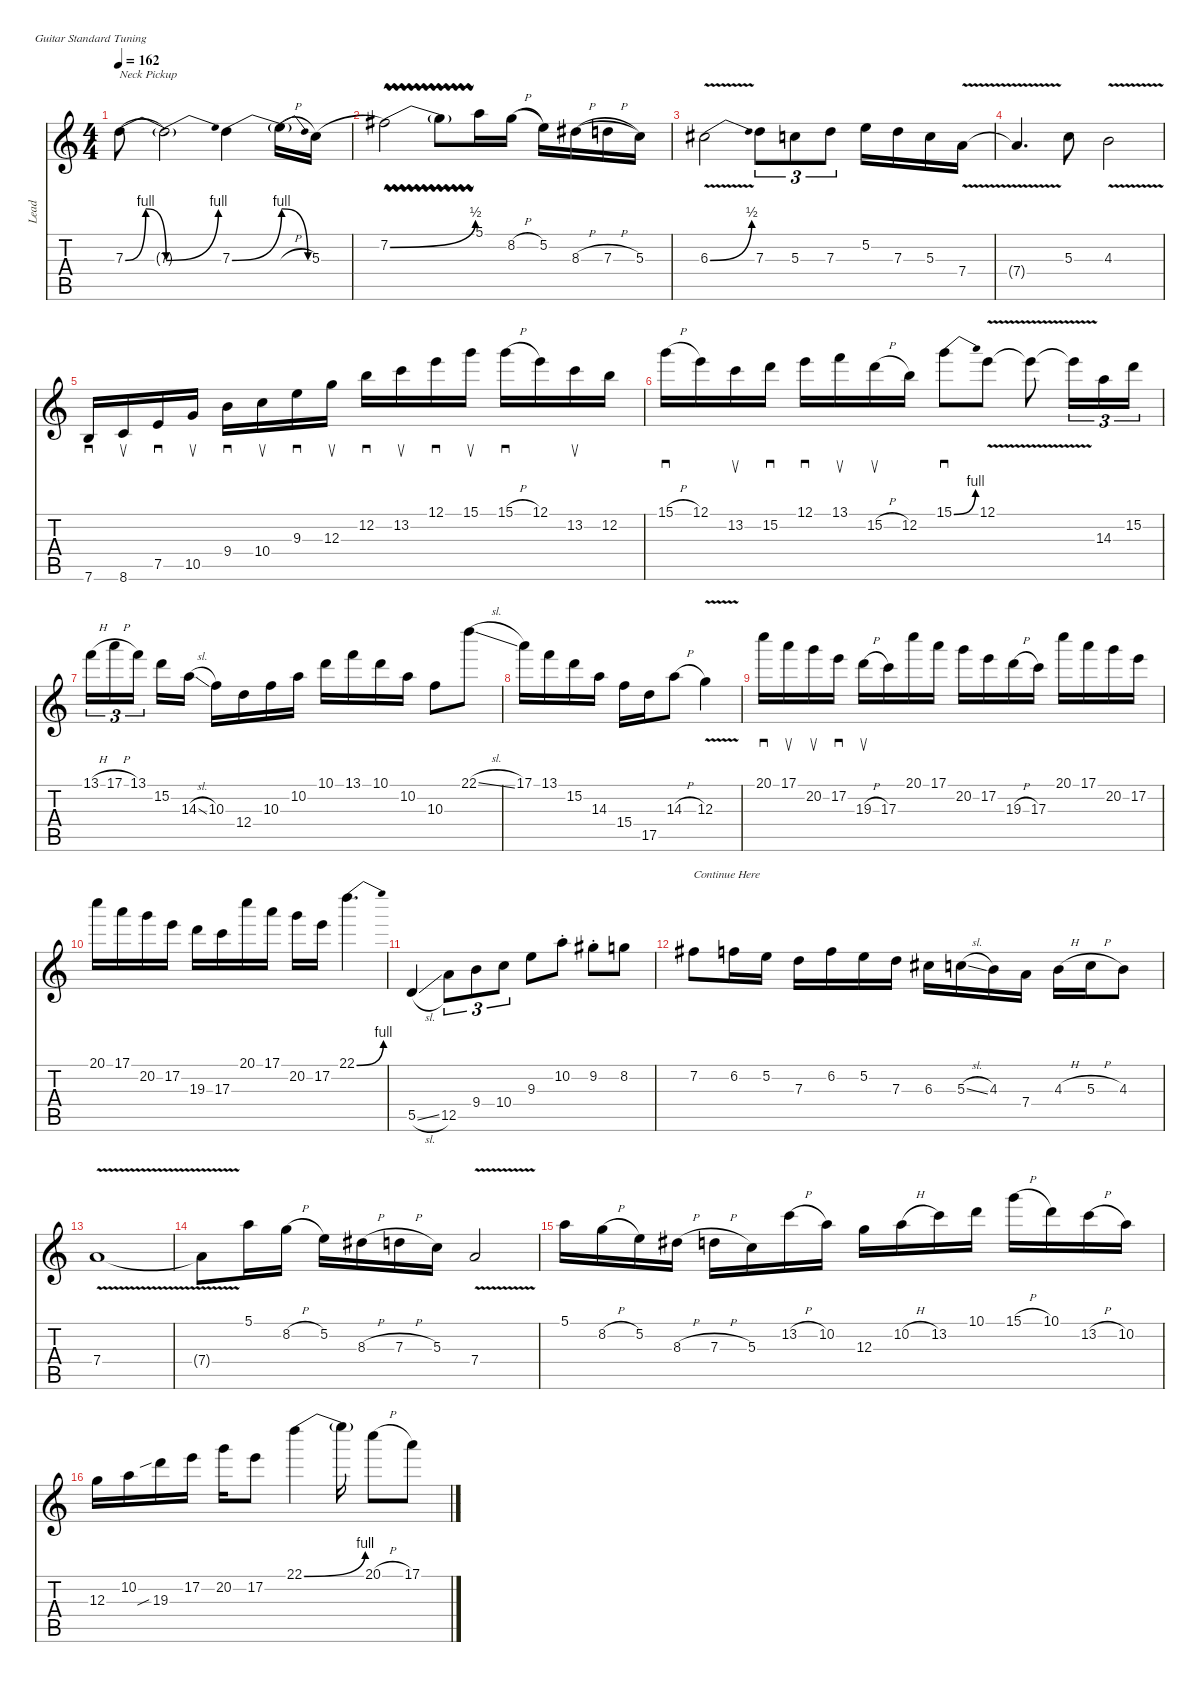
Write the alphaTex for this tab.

\defaultSystemsLayout 4
\hideDynamics
\bracketExtendMode nobrackets
\track ("Lead - Marty Friedman" "Lead") {solo instrument distortionguitar}
\staff {score tabs}
\tuning (E4 B3 G3 D3 A2 E2)
\ts (4 4)
\tempo 162
\clef g2
\ks c
7.3{be (bendrelease 0 0 10.2 4 20.4 4 30 0)}.8{txt "Neck Pickup" dy mf legatoorigin instrument distortionguitar beam Down} 7.3{be (bend 0 0 15 4) t}.2{beam Down} 7.3{be (bend 0 0 16.2 4)}.4{beam Down} 7.3{be (release 0 4 15 0) h t}.16{beam Down} 5.3.16{legatoorigin beam Down} |
7.2{be (bend 0 0 14.399999999999999 2) vw acc #}.2{beam Down} 7.2{t}.8{beam Down} 5.1.16{beam Down} 8.2{h}.16{legatoorigin beam Down} 5.2.16{beam Down} 8.3{h acc #}.16{legatoorigin beam Down} 7.3{h}.16{legatoorigin beam Down} 5.3.16{beam Down} |
6.3{be (bend 0 0 15 2) v acc #}.2{beam Down} 7.3.8{tu (3 2) beam Down} 5.3.8{tu (3 2) beam Down} 7.3.8{tu (3 2) beam Down} 5.2.16{beam Down} 7.3.16{beam Down} 5.3.16{beam Down} 7.4{v}.16{beam Down} |
7.4{v t}.4{d beam Up} 5.3.8{beam Down} 4.3{v}.2{beam Down} |
7.6.16{sd beam Up} 8.6.16{su beam Up} 7.5.16{sd beam Up} 10.5.16{su beam Up} 9.4.16{sd beam Down} 10.4.16{su beam Down} 9.3.16{sd beam Down} 12.3.16{su beam Down} 12.2.16{sd beam Down} 13.2.16{su beam Down} 12.1.16{sd beam Down} 15.1.16{su beam Down} 15.1{h}.16{sd beam Down} 12.1.16{beam Down} 13.2.16{su beam Down} 12.2.16{beam Down} |
15.1{h}.16{sd beam Down} 12.1.16{beam Down} 13.2.16{su beam Down} 15.2.16{sd beam Down} 12.1.16{sd beam Down} 13.1.16{su beam Down} 15.2{h}.16{su beam Down} 12.2.16{beam Down} 15.1{be (bend 0 0 15 4)}.8{sd beam Down} 12.1{v}.8{beam Down} 12.1{v t}.8{beam Down} 12.1{v t}.16{tu (3 2) dy f beam Down} 14.3.16{tu (3 2) beam Down} 15.2.16{tu (3 2) beam Down} |
13.1{h}.16{tu (3 2) dy mf beam Down} 17.1{h}.16{tu (3 2) beam Down} 13.1.16{tu (3 2) beam Down} 15.2.16{beam Down} 14.3{sl}.16{beam Down} 10.3.16{beam Down} 12.4.16{beam Down} 10.3.16{beam Down} 10.2.16{beam Down} 10.1.16{beam Down} 13.1.16{beam Down} 10.1.16{beam Down} 10.2.16{beam Down} 10.3.8{beam Down} 22.1{sl}.8{beam Down} |
17.1.16{beam Down} 13.1.16{beam Down} 15.2.16{beam Down} 14.3.16{beam Down} 15.4.16{beam Down} 17.5.16{beam Down} 14.3{h}.8{beam Down} 12.3{v}.4{beam Down} |
20.1.16{sd beam Down} 17.1.16{su beam Down} 20.2.16{su beam Down} 17.2.16{sd beam Down} 19.3{h}.16{su beam Down} 17.3.16{beam Down} 20.1.16{beam Down} 17.1.16{beam Down} 20.2.16{beam Down} 17.2.16{beam Down} 19.3{h}.16{beam Down} 17.3.16{beam Down} 20.1.16{beam Down} 17.1.16{beam Down} 20.2.16{beam Down} 17.2.16{beam Down} |
20.1.16{beam Down} 17.1.16{beam Down} 20.2.16{beam Down} 17.2.16{beam Down} 19.3.16{beam Down} 17.3.16{beam Down} 20.1.16{beam Down} 17.1.16{beam Down} 20.2.16{beam Down} 17.2.16{beam Down} 22.1{be (bend 0 0 15.6 4)}.4{d beam Down} |
5.5{sl}.4{beam Up} 12.5.8{tu (3 2) beam Down} 9.4.8{tu (3 2) beam Down} 10.4.8{tu (3 2) beam Down} 9.3.8{beam Down} 10.2{st}.8{beam Down} 9.2{st acc #}.8{beam Down} 8.2.8{beam Down} |
7.2{acc #}.8{txt "Continue Here" beam Down} 6.2.16{beam Down} 5.2.16{beam Down} 7.3.16{beam Down} 6.2.16{beam Down} 5.2.16{beam Down} 7.3.16{beam Down} 6.3{acc #}.16{beam Down} 5.3{sl}.16{beam Down} 4.3.16{beam Down} 7.4.16{beam Down} 4.3{h}.16{beam Down} 5.3{h}.16{beam Down} 4.3.8{beam Down} |
7.4{v}.1{beam Up} |
7.4{t}.8{beam Down} 5.1.16{beam Down} 8.2{h}.16{beam Down} 5.2.16{beam Down} 8.3{h acc #}.16{beam Down} 7.3{h}.16{beam Down} 5.3.16{beam Down} 7.4{v}.2{beam Up} |
5.1.16{beam Down} 8.2{h}.16{beam Down} 5.2.16{beam Down} 8.3{h acc #}.16{beam Down} 7.3{h}.16{beam Down} 5.3.16{beam Down} 13.2{h}.16{beam Down} 10.2.16{beam Down} 12.3.16{beam Down} 10.2{h}.16{beam Down} 13.2.16{beam Down} 10.1.16{beam Down} 15.1{h}.16{beam Down} 10.1.16{beam Down} 13.2{h}.16{beam Down} 10.2.16{beam Down} |
12.3.16{beam Down} 10.2.16{beam Down} 19.3{sib}.16{beam Down} 17.2.16{beam Down} 20.2.16{beam Down} 17.2.8{beam Down} 22.1{be (bend 0 0 15 4)}.4{beam Down} 22.1{t}.16{beam Down} 20.1{h}.8{beam Down} 17.1.8{beam Down}
